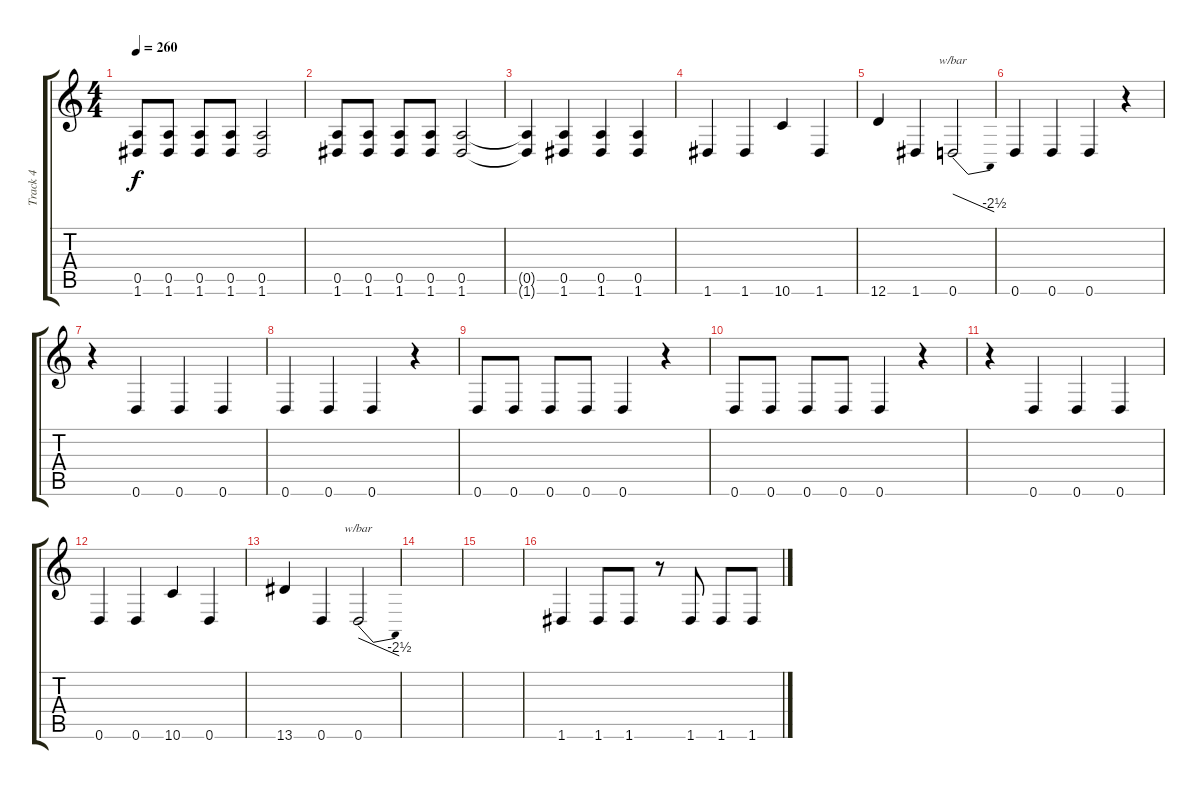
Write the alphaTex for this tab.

\track ("Track 4" "Track 4") {instrument slapbass1}
\staff {score tabs}
\tuning (E4 B3 G3 D3 A2 D2) {hide}
\ts (4 4)
\tempo 260
\clef g2
\ks c
(0.5 1.6).8{dy f} (0.5 1.6).8 (0.5 1.6).8 (0.5 1.6).8 (0.5 1.6).2 |
(0.5 1.6).8 (0.5 1.6).8 (0.5 1.6).8 (0.5 1.6).8 (0.5 1.6).2 |
(0.5{t} 1.6{t}).4 (0.5 1.6).4 (0.5 1.6).4 (0.5 1.6).4 |
1.6.4 1.6.4 10.6.4 1.6.4 |
12.6.4 1.6.4 0.6.2{tbe (dive default 0 0 60 -10)} |
0.6.4 0.6.4 0.6.4 r.4 |
r.4 0.6.4 0.6.4 0.6.4 |
0.6.4 0.6.4 0.6.4 r.4 |
0.6.8 0.6.8 0.6.8 0.6.8 0.6.4 r.4 |
0.6.8 0.6.8 0.6.8 0.6.8 0.6.4 r.4 |
r.4 0.6.4 0.6.4 0.6.4 |
0.6.4 0.6.4 10.6.4 0.6.4 |
13.6.4 0.6.4 0.6.2{tbe (dive default 0 0 60 -10)} |
|
|
1.6.4 1.6.8 1.6.8 r.8 1.6.8 1.6.8 1.6.8
